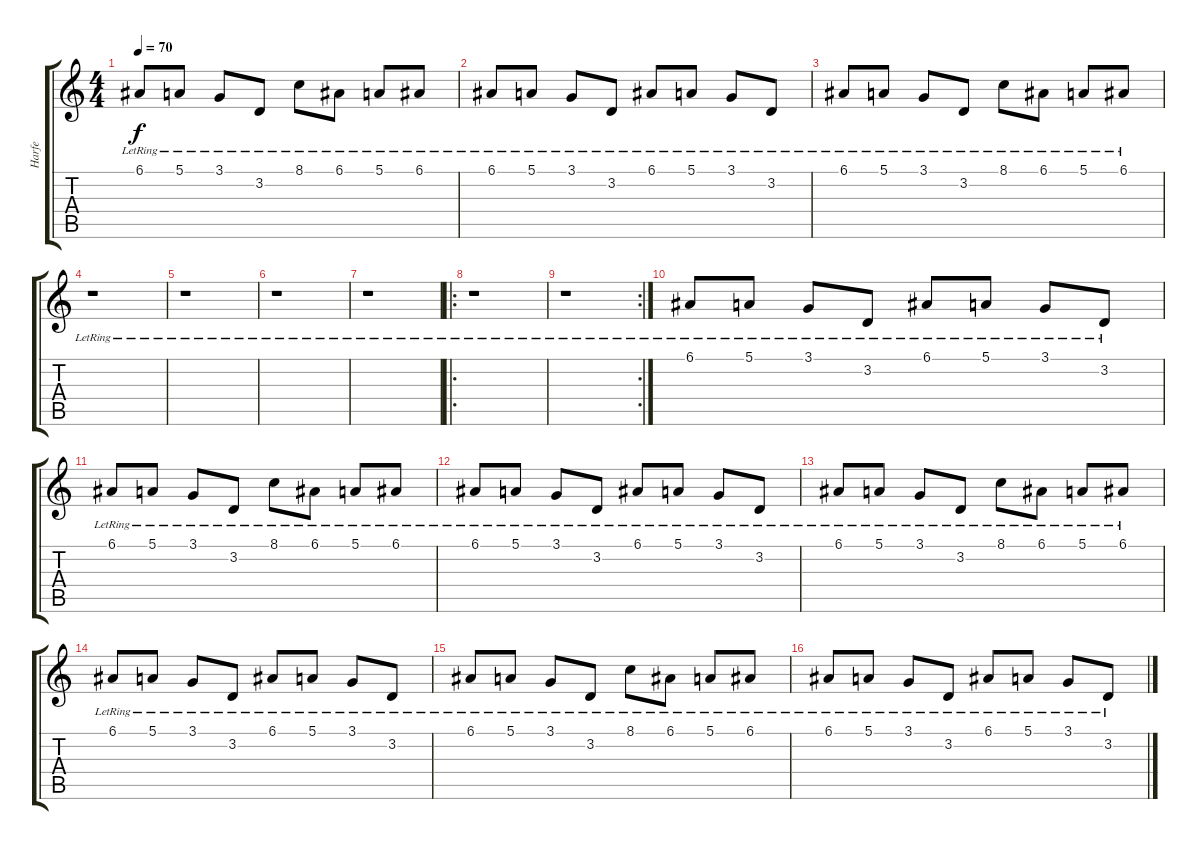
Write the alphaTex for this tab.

\track ("Harfe" "Harfe") {instrument orchestralharp}
\staff {score tabs}
\tuning (E4 B3 G3 D3 A2 E2) {hide}
\ts (4 4)
\tempo 70
\clef g2
\ks c
6.1{lr}.8{dy f} 5.1{lr}.8 3.1{lr}.8 3.2{lr}.8 8.1{lr}.8 6.1{lr}.8 5.1{lr}.8 6.1{lr}.8 |
6.1{lr}.8 5.1{lr}.8 3.1{lr}.8 3.2{lr}.8 6.1{lr}.8 5.1{lr}.8 3.1{lr}.8 3.2{lr}.8 |
6.1{lr}.8 5.1{lr}.8 3.1{lr}.8 3.2{lr}.8 8.1{lr}.8 6.1{lr}.8 5.1{lr}.8 6.1{lr}.8 |
r.1 |
r.1 |
r.1 |
r.1 |
\ro
r.1 |
\rc 2
r.1 |
6.1{lr}.8 5.1{lr}.8 3.1{lr}.8 3.2{lr}.8 6.1{lr}.8 5.1{lr}.8 3.1{lr}.8 3.2{lr}.8 |
6.1{lr}.8 5.1{lr}.8 3.1{lr}.8 3.2{lr}.8 8.1{lr}.8 6.1{lr}.8 5.1{lr}.8 6.1{lr}.8 |
6.1{lr}.8 5.1{lr}.8 3.1{lr}.8 3.2{lr}.8 6.1{lr}.8 5.1{lr}.8 3.1{lr}.8 3.2{lr}.8 |
6.1{lr}.8 5.1{lr}.8 3.1{lr}.8 3.2{lr}.8 8.1{lr}.8 6.1{lr}.8 5.1{lr}.8 6.1{lr}.8 |
6.1{lr}.8 5.1{lr}.8 3.1{lr}.8 3.2{lr}.8 6.1{lr}.8 5.1{lr}.8 3.1{lr}.8 3.2{lr}.8 |
6.1{lr}.8 5.1{lr}.8 3.1{lr}.8 3.2{lr}.8 8.1{lr}.8 6.1{lr}.8 5.1{lr}.8 6.1{lr}.8 |
6.1{lr}.8 5.1{lr}.8 3.1{lr}.8 3.2{lr}.8 6.1{lr}.8 5.1{lr}.8 3.1{lr}.8 3.2{lr}.8
